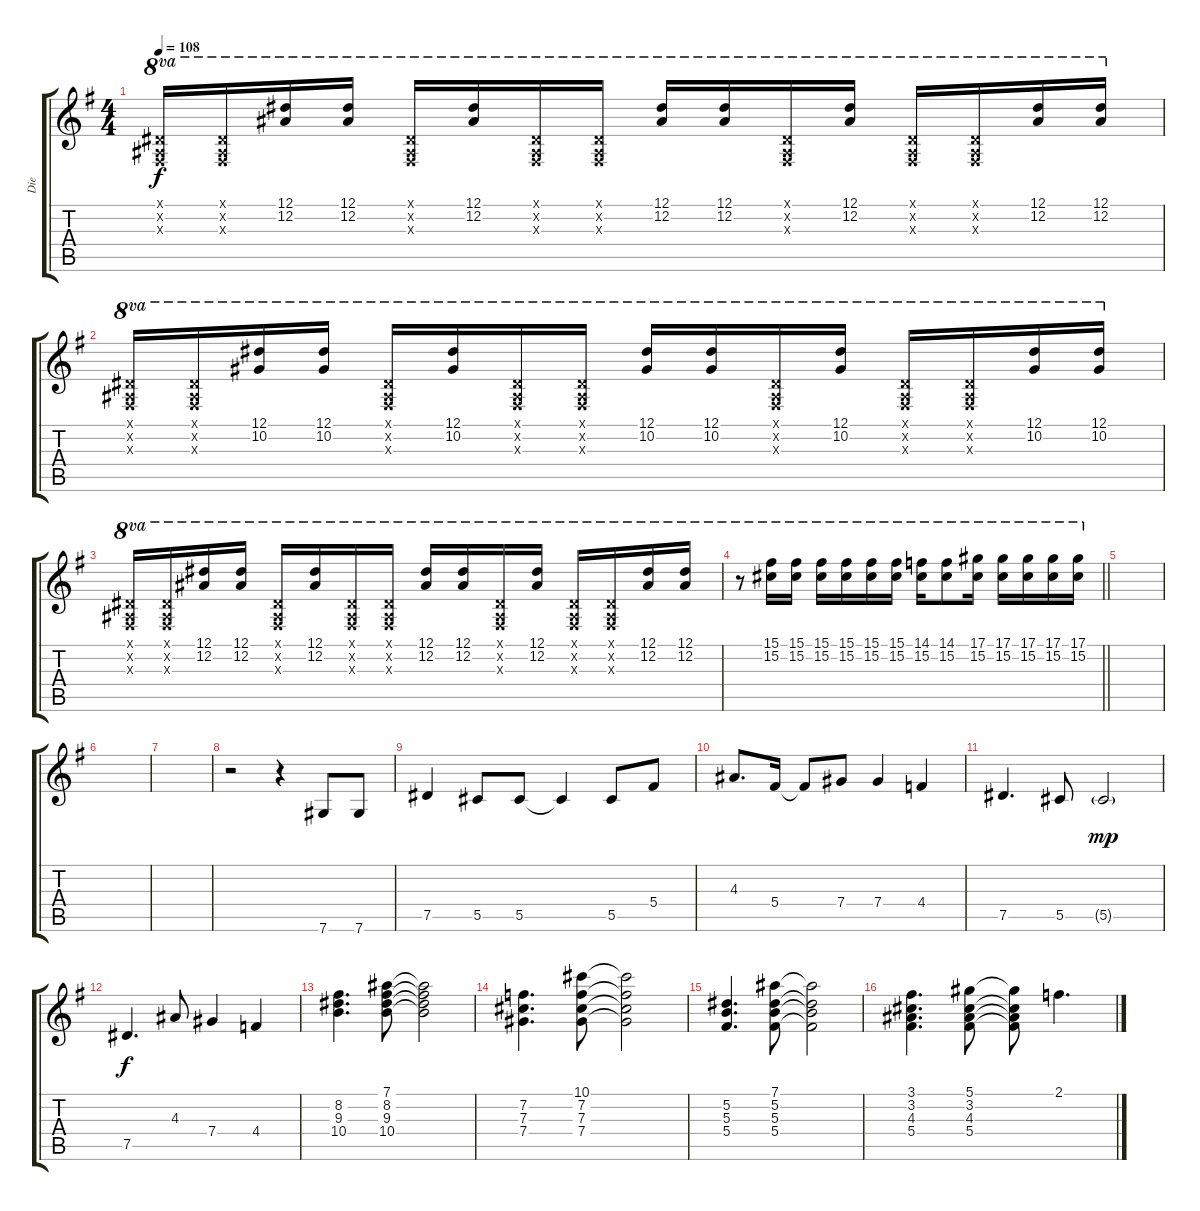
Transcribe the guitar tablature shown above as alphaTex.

\track ("Die" "Die") {instrument overdrivenguitar}
\staff {score tabs}
\tuning (Eb4 Bb3 Gb3 Db3 Ab2 Db2) {hide}
\ts (4 4)
\tempo 108
\clef g2
\ks g
(0.1{x} 0.2{x} 0.3{x}).16{ot 8va dy f} (0.1{x} 0.2{x} 0.3{x}).16{ot 8va} (12.1 12.2).16{ot 8va} (12.1 12.2).16{ot 8va} (0.1{x} 0.2{x} 0.3{x}).16{ot 8va} (12.1 12.2).16{ot 8va} (0.1{x} 0.2{x} 0.3{x}).16{ot 8va} (0.1{x} 0.2{x} 0.3{x}).16{ot 8va} (12.1 12.2).16{ot 8va} (12.1 12.2).16{ot 8va} (0.1{x} 0.2{x} 0.3{x}).16{ot 8va} (12.1 12.2).16{ot 8va} (0.1{x} 0.2{x} 0.3{x}).16{ot 8va} (0.1{x} 0.2{x} 0.3{x}).16{ot 8va} (12.1 12.2).16{ot 8va} (12.1 12.2).16{ot 8va} |
(0.1{x} 0.2{x} 0.3{x}).16{ot 8va} (0.1{x} 0.2{x} 0.3{x}).16{ot 8va} (12.1 10.2).16{ot 8va} (12.1 10.2).16{ot 8va} (0.1{x} 0.2{x} 0.3{x}).16{ot 8va} (12.1 10.2).16{ot 8va} (0.1{x} 0.2{x} 0.3{x}).16{ot 8va} (0.1{x} 0.2{x} 0.3{x}).16{ot 8va} (12.1 10.2).16{ot 8va} (12.1 10.2).16{ot 8va} (0.1{x} 0.2{x} 0.3{x}).16{ot 8va} (12.1 10.2).16{ot 8va} (0.1{x} 0.2{x} 0.3{x}).16{ot 8va} (0.1{x} 0.2{x} 0.3{x}).16{ot 8va} (12.1 10.2).16{ot 8va} (12.1 10.2).16{ot 8va} |
(0.1{x} 0.2{x} 0.3{x}).16{ot 8va} (0.1{x} 0.2{x} 0.3{x}).16{ot 8va} (12.1 12.2).16{ot 8va} (12.1 12.2).16{ot 8va} (0.1{x} 0.2{x} 0.3{x}).16{ot 8va} (12.1 12.2).16{ot 8va} (0.1{x} 0.2{x} 0.3{x}).16{ot 8va} (0.1{x} 0.2{x} 0.3{x}).16{ot 8va} (12.1 12.2).16{ot 8va} (12.1 12.2).16{ot 8va} (0.1{x} 0.2{x} 0.3{x}).16{ot 8va} (12.1 12.2).16{ot 8va} (0.1{x} 0.2{x} 0.3{x}).16{ot 8va} (0.1{x} 0.2{x} 0.3{x}).16{ot 8va} (12.1 12.2).16{ot 8va} (12.1 12.2).16{ot 8va} |
\barLineRight lightlight
r.8{ot 8va} (15.1 15.2).16{ot 8va} (15.1 15.2).16{ot 8va} (15.1 15.2).16{ot 8va} (15.1 15.2).16{ot 8va} (15.1 15.2).16{ot 8va} (15.1 15.2).16{ot 8va} (14.1 15.2).16{ot 8va} (14.1 15.2).8{ot 8va} (17.1 15.2).16{ot 8va} (17.1 15.2).16{ot 8va} (17.1 15.2).16{ot 8va} (17.1 15.2).16{ot 8va} (17.1 15.2).16{ot 8va} |
|
|
|
r.2 r.4 7.6.8 7.6.8 |
7.5.4 5.5.8 5.5.8 5.5{t}.4 5.5.8 5.4.8 |
4.3.8{d} 5.4.16 5.4{t}.8 7.4.8 7.4.4 4.4.4 |
7.5.4{d} 5.5.8 5.5{g}.2{dy mp} |
7.5.4{d dy f} 4.3.8 7.4.4 4.4.4 |
(8.2 9.3 10.4).4{d instrument electricguitarclean} (7.1 8.2 9.3 10.4).8 (7.1{t} 8.2{t} 9.3{t} 10.4{t}).2 |
(7.2 7.3 7.4).4{d} (10.1 7.2 7.3 7.4).8 (10.1{t} 7.2{t} 7.3{t} 7.4{t}).2 |
(5.2 5.3 5.4).4{d} (7.1 5.2 5.3 5.4).8 (7.1{t} 5.2{t} 5.3{t} 5.4{t}).2 |
(3.1 3.2 4.3 5.4).4{d} (5.1 3.2 4.3 5.4).8 (5.1{t} 3.2{t} 4.3{t} 5.4{t}).8 2.1.4{d}
